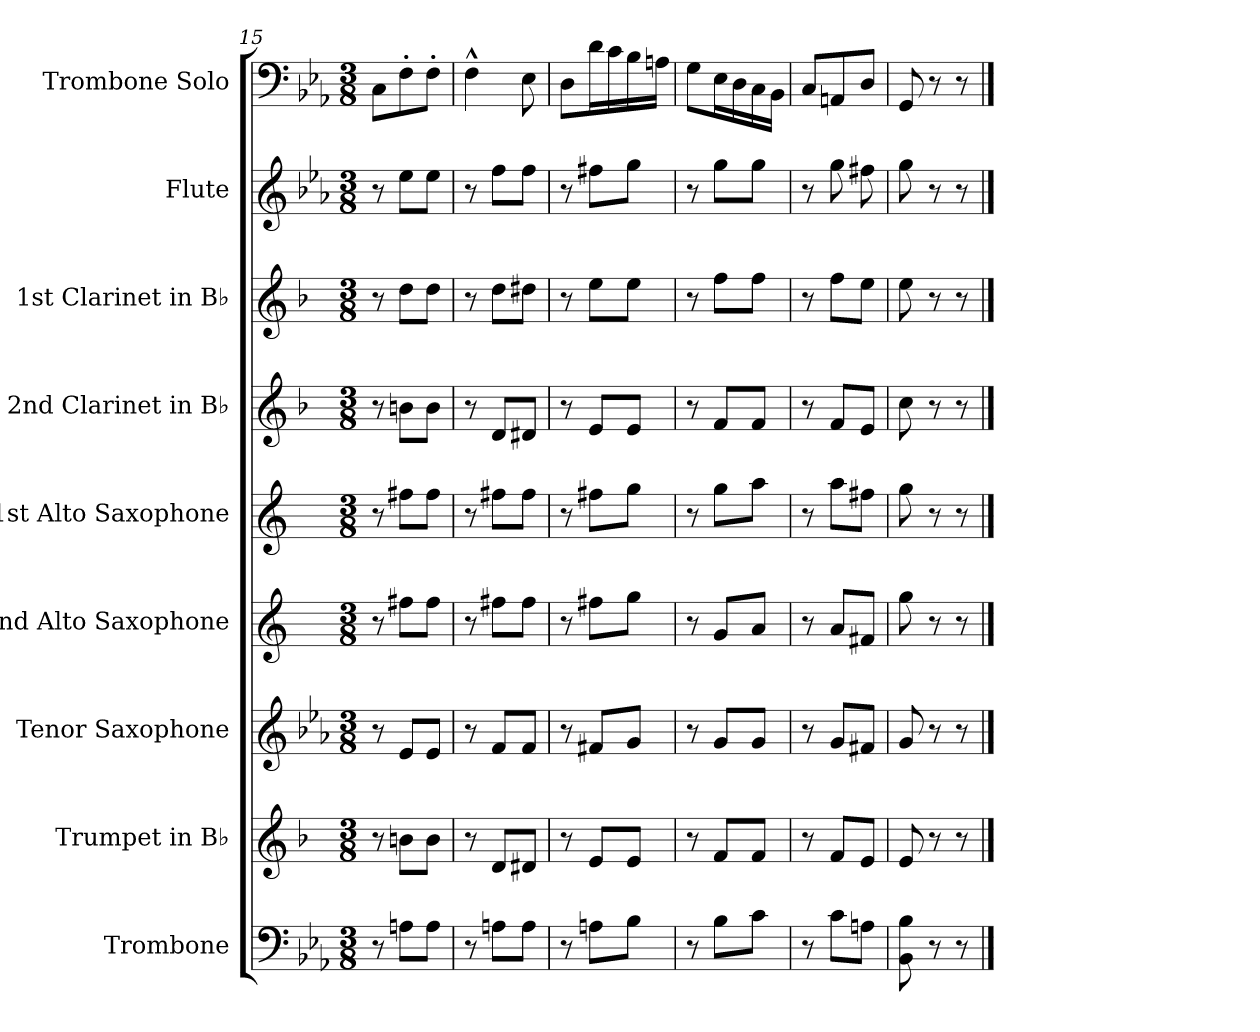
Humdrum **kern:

**kern	**kern	**kern	**kern	**kern	**kern	**kern	**kern	**kern
*part9	*part8	*part7	*part6	*part5	*part4	*part3	*part2	*part1
*staff9	*staff8	*staff7	*staff6	*staff5	*staff4	*staff3	*staff2	*staff1
*I"Trombone	*I"Trumpet in B♭	*I"Tenor Saxophone	*I"2nd Alto Saxophone	*I"1st Alto Saxophone	*I"2nd Clarinet in B♭	*I"1st Clarinet in B♭	*I"Flute	*I"Trombone Solo
*I'Tbn.	*	*I'T. Sax.	*I'A. Sax.	*I'A. Sax.	*	*	*I'Fl.	*I'Tbn.
*clefF4	*clefG2	*clefG2	*clefG2	*clefG2	*clefG2	*clefG2	*clefG2	*clefF4
*	*ITrd1c2	*ITrd8c14	*ITrd5c9	*ITrd5c9	*ITrd1c2	*ITrd1c2	*	*
*k[b-e-a-]	*k[b-e-a-]	*k[b-e-a-]	*k[b-e-a-]	*k[b-e-a-]	*k[b-e-a-]	*k[b-e-a-]	*k[b-e-a-]	*k[b-e-a-]
*M3/8	*M3/8	*M3/8	*M3/8	*M3/8	*M3/8	*M3/8	*M3/8	*M3/8
=15	=15	=15	=15	=15	=15	=15	=15	=15
8r	8r	8r	8r	8r	8r	8r	8r	8C\L
8An\L	8an\L	8E-/L	8an\L	8an\L	8an\L	8cc\L	8ee-\L	8F'\
8A\J	8a\J	8E-/J	8a\J	8a\J	8a\J	8cc\J	8ee-\J	8F'\J
=16	=16	=16	=16	=16	=16	=16	=16	=16
8r	8r	8r	8r	8r	8r	8r	8r	4F^^\
8An\L	8c/L	8F/L	8an\L	8an\L	8c/L	8cc\L	8ff\L	.
8A\J	8c#X/J	8F/J	8a\J	8a\J	8c#X/J	8cc#X\J	8ff\J	8E-\
=17	=17	=17	=17	=17	=17	=17	=17	=17
8r	8r	8r	8r	8r	8r	8r	8r	8D\L
8An\L	8d/L	8F#X/L	8an\L	8an\L	8d/L	8dd\L	8ff#X\L	16d\L
.	.	.	.	.	.	.	.	16c\
8B-\J	8d/J	8G/J	8b-\J	8b-\J	8d/J	8dd\J	8gg\J	16B-\
.	.	.	.	.	.	.	.	16An\JJ
=18	=18	=18	=18	=18	=18	=18	=18	=18
8r	8r	8r	8r	8r	8r	8r	8r	8G\L
8B-\L	8e-/L	8G/L	8B-/L	8b-\L	8e-/L	8ee-\L	8gg\L	16E-\L
.	.	.	.	.	.	.	.	16D\
8c\J	8e-/J	8G/J	8c/J	8cc\J	8e-/J	8ee-\J	8gg\J	16C\
.	.	.	.	.	.	.	.	16BB-\JJ
=19	=19	=19	=19	=19	=19	=19	=19	=19
8r	8r	8r	8r	8r	8r	8r	8r	8C/L
8c\L	8e-/L	8G/L	8c/L	8cc\L	8e-/L	8ee-\L	8gg\	8AAn/
8An\J	8d/J	8F#X/J	8An/J	8an\J	8d/J	8dd\J	8ff#X\	8D/J
=20	=20	=20	=20	=20	=20	=20	=20	=20
8BB-\ 8B-\	8d/	8G/	8b-\	8b-\	8b-\	8dd\	8gg\	8GG/
8r	8r	8r	8r	8r	8r	8r	8r	8r
8r	8r	8r	8r	8r	8r	8r	8r	8r
==	==	==	==	==	==	==	==	==
*-	*-	*-	*-	*-	*-	*-	*-	*-
